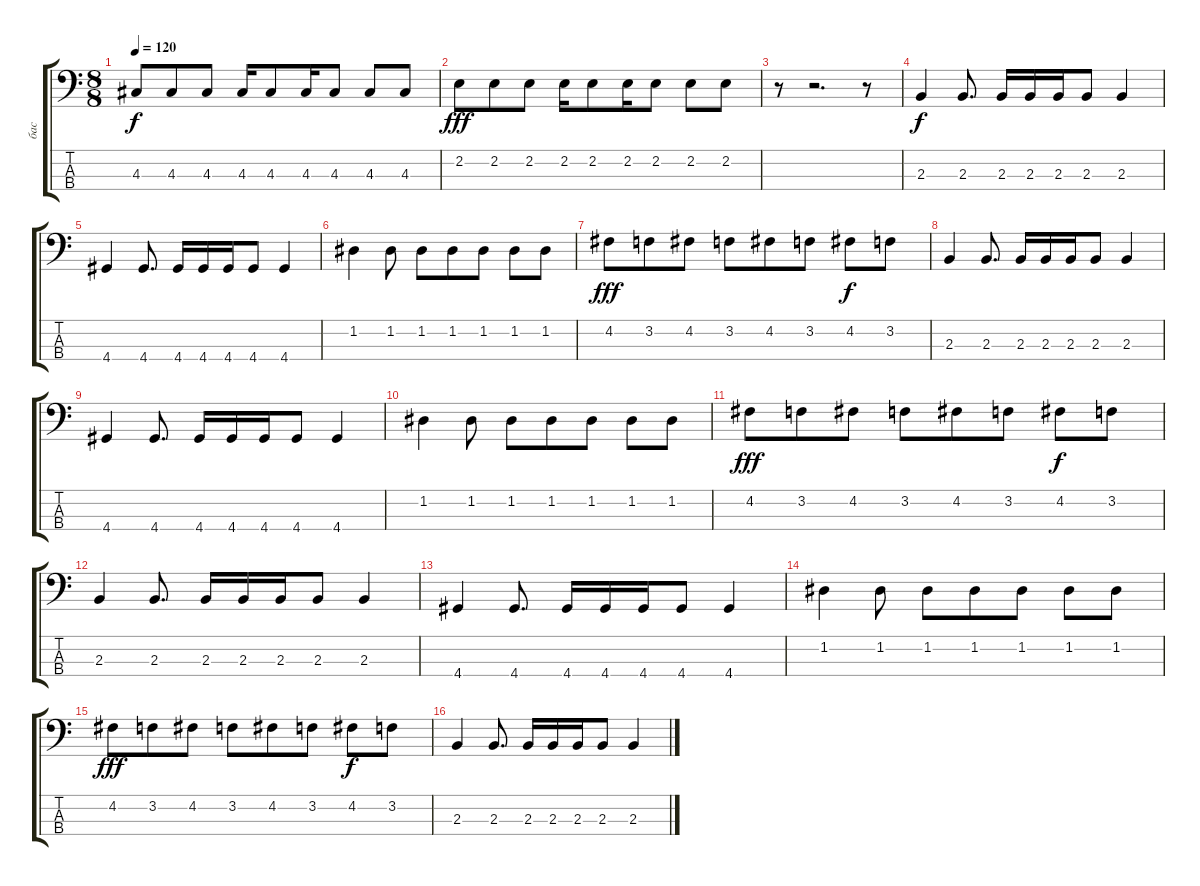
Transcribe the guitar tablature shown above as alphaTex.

\track ("бас" "бас") {instrument electricbassfinger}
\staff {score tabs}
\tuning (G2 D2 A1 E1) {hide}
\ts (8 8)
\tempo 120
\clef f4
\ks c
4.3.8{dy f} 4.3.8 4.3.8 4.3.16 4.3.8 4.3.16 4.3.8 4.3.8 4.3.8 |
2.2.8{dy fff} 2.2.8 2.2.8 2.2.16 2.2.8 2.2.16 2.2.8 2.2.8 2.2.8 |
r.8 r.2{d} r.8 |
2.3.4{dy f} 2.3.8{d} 2.3.16 2.3.16 2.3.16 2.3.8 2.3.4 |
4.4.4 4.4.8{d} 4.4.16 4.4.16 4.4.16 4.4.8 4.4.4 |
1.2.4 1.2.8 1.2.8 1.2.8 1.2.8 1.2.8 1.2.8 |
4.2.8{dy fff} 3.2.8 4.2.8 3.2.8 4.2.8 3.2.8 4.2.8{dy f} 3.2.8 |
2.3.4 2.3.8{d} 2.3.16 2.3.16 2.3.16 2.3.8 2.3.4 |
4.4.4 4.4.8{d} 4.4.16 4.4.16 4.4.16 4.4.8 4.4.4 |
1.2.4 1.2.8 1.2.8 1.2.8 1.2.8 1.2.8 1.2.8 |
4.2.8{dy fff} 3.2.8 4.2.8 3.2.8 4.2.8 3.2.8 4.2.8{dy f} 3.2.8 |
2.3.4 2.3.8{d} 2.3.16 2.3.16 2.3.16 2.3.8 2.3.4 |
4.4.4 4.4.8{d} 4.4.16 4.4.16 4.4.16 4.4.8 4.4.4 |
1.2.4 1.2.8 1.2.8 1.2.8 1.2.8 1.2.8 1.2.8 |
4.2.8{dy fff} 3.2.8 4.2.8 3.2.8 4.2.8 3.2.8 4.2.8{dy f} 3.2.8 |
2.3.4 2.3.8{d} 2.3.16 2.3.16 2.3.16 2.3.8 2.3.4
